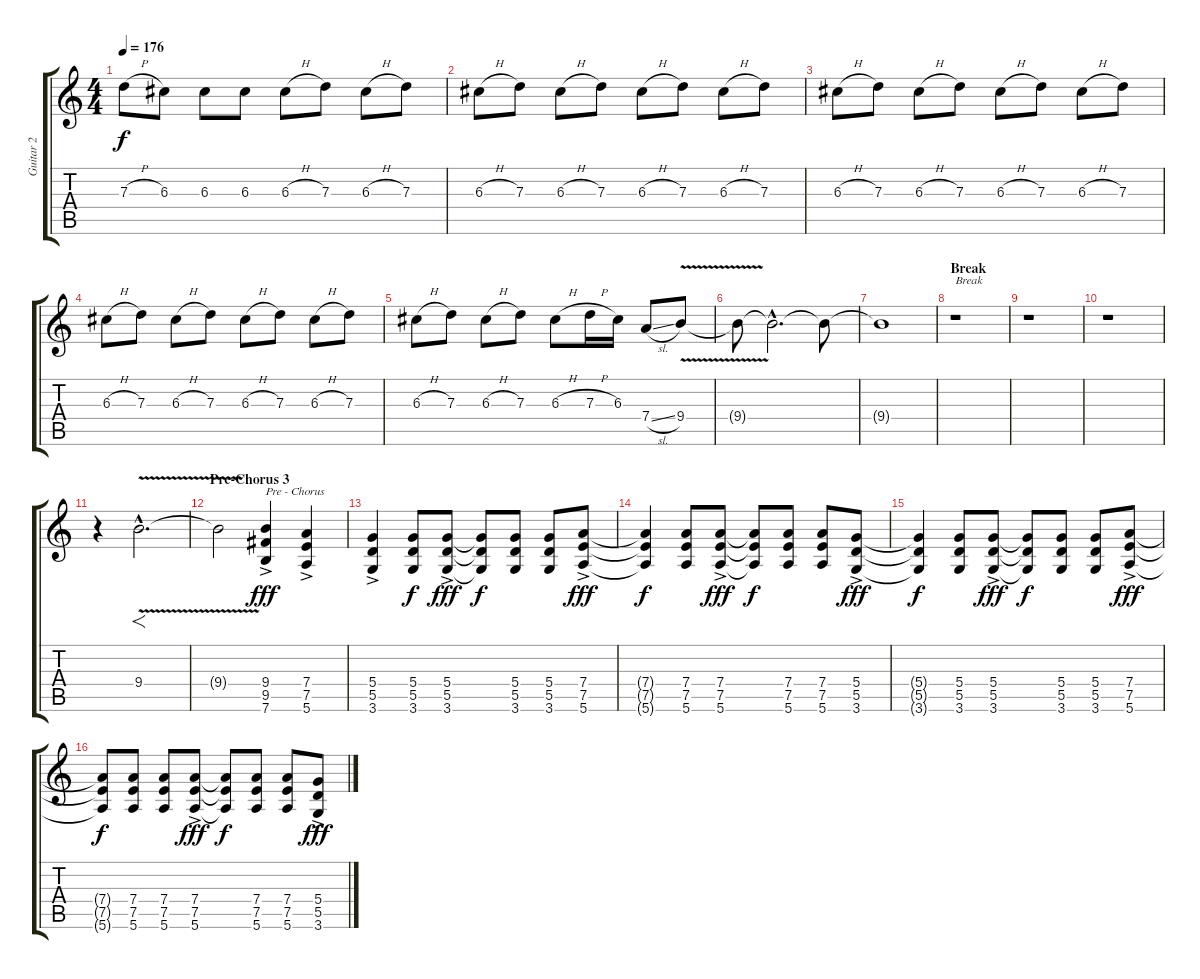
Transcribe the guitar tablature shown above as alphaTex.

\track ("Guitar 2" "Guitar 2") {instrument distortionguitar}
\staff {score tabs}
\tuning (E4 B3 G3 D3 A2 E2) {hide}
\ts (4 4)
\tempo 176
\clef g2
\ks c
7.3{h}.8{dy f} 6.3.8 6.3.8 6.3.8 6.3{h}.8 7.3.8 6.3{h}.8 7.3.8 |
6.3{h}.8 7.3.8 6.3{h}.8 7.3.8 6.3{h}.8 7.3.8 6.3{h}.8 7.3.8 |
6.3{h}.8 7.3.8 6.3{h}.8 7.3.8 6.3{h}.8 7.3.8 6.3{h}.8 7.3.8 |
6.3{h}.8 7.3.8 6.3{h}.8 7.3.8 6.3{h}.8 7.3.8 6.3{h}.8 7.3.8 |
6.3{h}.8 7.3.8 6.3{h}.8 7.3.8 6.3{h}.8 7.3{h}.16 6.3.16 7.4{sl}.8 9.4{v}.8 |
9.4{t}.8 9.4{hac t}.2{d} 9.4{t}.8 |
9.4{t}.1 |
\section ("" "Break")
r.1{txt "Break"} |
r.1 |
r.1 |
r.4 9.4{v hac}.2{f d} |
\section ("" "Pre-Chorus 3")
9.4{t}.2{volume 14 instrument distortionguitar} (9.4{ac} 9.5{ac} 7.6{ac}).4{txt "Pre - Chorus" dy fff} (7.4{ac} 7.5{ac} 5.6{ac}).4 |
(5.4{ac} 5.5{ac} 3.6{ac}).4 (5.4 5.5 3.6).8{dy f} (5.4{ac} 5.5{ac} 3.6{ac}).8{dy fff} (5.4{t} 5.5{t} 3.6{t}).8{dy f} (5.4 5.5 3.6).8 (5.4 5.5 3.6).8 (7.4{ac} 7.5{ac} 5.6{ac}).8{dy fff} |
(7.4{t} 7.5{t} 5.6{t}).4{dy f} (7.4 7.5 5.6).8 (7.4{ac} 7.5{ac} 5.6{ac}).8{dy fff} (7.4{t} 7.5{t} 5.6{t}).8{dy f} (7.4 7.5 5.6).8 (7.4 7.5 5.6).8 (5.4{ac} 5.5{ac} 3.6{ac}).8{dy fff} |
(5.4{t} 5.5{t} 3.6{t}).4{dy f} (5.4 5.5 3.6).8 (5.4{ac} 5.5{ac} 3.6{ac}).8{dy fff} (5.4{t} 5.5{t} 3.6{t}).8{dy f} (5.4 5.5 3.6).8 (5.4 5.5 3.6).8 (7.4{ac} 7.5{ac} 5.6{ac}).8{dy fff} |
(7.4{t} 7.5{t} 5.6{t}).8{dy f} (7.4 7.5 5.6).8 (7.4 7.5 5.6).8 (7.4{ac} 7.5{ac} 5.6{ac}).8{dy fff} (7.4{t} 7.5{t} 5.6{t}).8{dy f} (7.4 7.5 5.6).8 (7.4 7.5 5.6).8 (5.4{ac} 5.5{ac} 3.6{ac}).8{dy fff}
